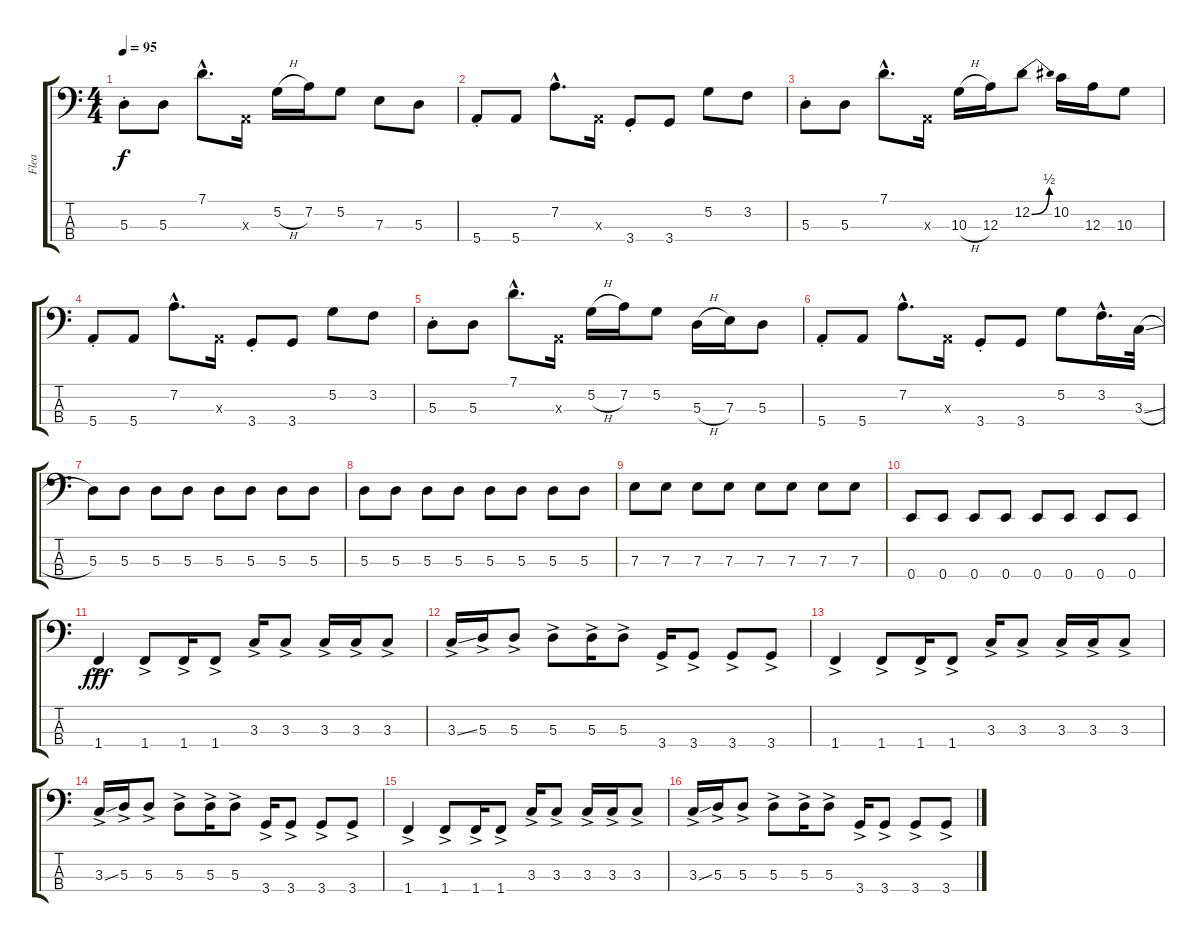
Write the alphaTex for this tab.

\track ("Flea" "Flea") {instrument electricbassfinger}
\staff {score tabs}
\tuning (G2 D2 A1 E1) {hide}
\ts (4 4)
\tempo 95
\clef f4
\ks c
5.3{st}.8{dy f} 5.3.8 7.1{hac}.8{d} 0.3{x}.16 5.2{h}.16 7.2.16 5.2.8 7.3.8 5.3.8 |
5.4{st}.8 5.4.8 7.2{hac}.8{d} 0.3{x}.16 3.4{st}.8 3.4.8 5.2.8 3.2.8 |
5.3{st}.8 5.3.8 7.1{hac}.8{d} 0.3{x}.16 10.3{h}.16 12.3.16 12.2{be (bend 0 0 60 2)}.8 10.2.16 12.3.16 10.3.8 |
5.4{st}.8 5.4.8 7.2{hac}.8{d} 0.3{x}.16 3.4{st}.8 3.4.8 5.2.8 3.2.8 |
5.3{st}.8 5.3.8 7.1{hac}.8{d} 0.3{x}.16 5.2{h}.16 7.2.16 5.2.8 5.3{h}.16 7.3.16 5.3.8 |
5.4{st}.8 5.4.8 7.2{hac}.8{d} 0.3{x}.16 3.4{st}.8 3.4.8 5.2.8 3.2{hac}.16{d} 3.3{sl}.32 |
5.3.8 5.3.8 5.3.8 5.3.8 5.3.8 5.3.8 5.3.8 5.3.8 |
5.3.8 5.3.8 5.3.8 5.3.8 5.3.8 5.3.8 5.3.8 5.3.8 |
7.3.8 7.3.8 7.3.8 7.3.8 7.3.8 7.3.8 7.3.8 7.3.8 |
0.4.8 0.4.8 0.4.8 0.4.8 0.4.8 0.4.8 0.4.8 0.4.8 |
1.4{ac}.4{dy fff} 1.4{ac}.8 1.4{ac}.16 1.4{ac}.8 3.3{ac}.16 3.3{ac}.8 3.3{ac}.16 3.3{ac}.16 3.3{ac}.8 |
3.3{ss ac}.16 5.3{ac}.16 5.3{ac}.8 5.3{ac}.8 5.3{ac}.16 5.3{ac}.8 3.4{ac}.16 3.4{ac}.8 3.4{ac}.8 3.4{ac}.8 |
1.4{ac}.4 1.4{ac}.8 1.4{ac}.16 1.4{ac}.8 3.3{ac}.16 3.3{ac}.8 3.3{ac}.16 3.3{ac}.16 3.3{ac}.8 |
3.3{ss ac}.16 5.3{ac}.16 5.3{ac}.8 5.3{ac}.8 5.3{ac}.16 5.3{ac}.8 3.4{ac}.16 3.4{ac}.8 3.4{ac}.8 3.4{ac}.8 |
1.4{ac}.4 1.4{ac}.8 1.4{ac}.16 1.4{ac}.8 3.3{ac}.16 3.3{ac}.8 3.3{ac}.16 3.3{ac}.16 3.3{ac}.8 |
3.3{ss ac}.16 5.3{ac}.16 5.3{ac}.8 5.3{ac}.8 5.3{ac}.16 5.3{ac}.8 3.4{ac}.16 3.4{ac}.8 3.4{ac}.8 3.4{ac}.8
